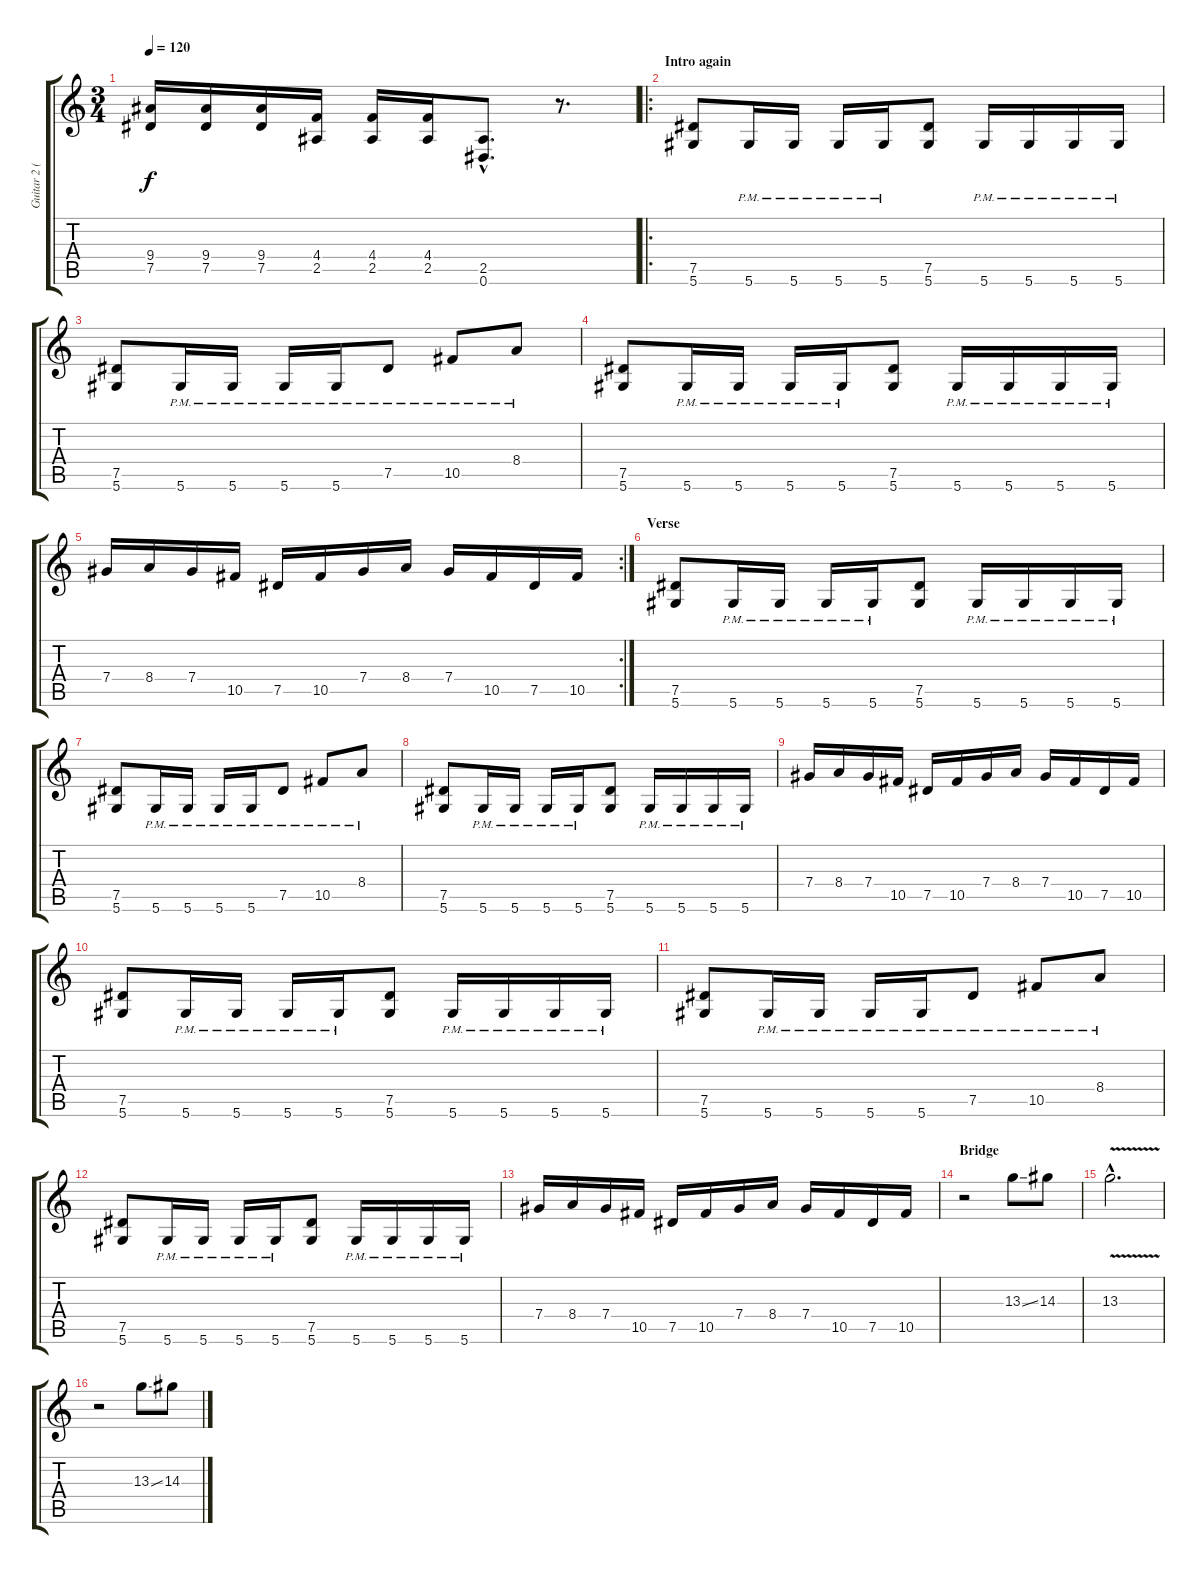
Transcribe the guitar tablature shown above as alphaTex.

\track ("Guitar 2 (Ville)" "Guitar 2 (") {instrument overdrivenguitar}
\staff {score tabs}
\tuning (Eb4 Bb3 Gb3 Db3 Ab2 Eb2) {hide}
\ts (3 4)
\tempo 120
\clef g2
\ks c
(9.4 7.5).16{dy f} (9.4 7.5).16 (9.4 7.5).16 (4.4 2.5).16 (4.4 2.5).16 (4.4 2.5).16 (2.5{hac} 0.6{hac}).8{d} r.8{d} |
\ro
\section ("" "Intro again")
(7.5 5.6).8 5.6{pm}.16 5.6{pm}.16 5.6{pm}.16 5.6{pm}.16 (7.5 5.6).8 5.6{pm}.16 5.6{pm}.16 5.6{pm}.16 5.6{pm}.16 |
(7.5 5.6).8 5.6{pm}.16 5.6{pm}.16 5.6{pm}.16 5.6{pm}.16 7.5{pm}.8 10.5{pm}.8 8.4{pm}.8 |
(7.5 5.6).8 5.6{pm}.16 5.6{pm}.16 5.6{pm}.16 5.6{pm}.16 (7.5 5.6).8 5.6{pm}.16 5.6{pm}.16 5.6{pm}.16 5.6{pm}.16 |
\rc 2
7.4.16 8.4.16 7.4.16 10.5.16 7.5.16 10.5.16 7.4.16 8.4.16 7.4.16 10.5.16 7.5.16 10.5.16 |
\section ("" "Verse")
(7.5 5.6).8 5.6{pm}.16 5.6{pm}.16 5.6{pm}.16 5.6{pm}.16 (7.5 5.6).8 5.6{pm}.16 5.6{pm}.16 5.6{pm}.16 5.6{pm}.16 |
(7.5 5.6).8 5.6{pm}.16 5.6{pm}.16 5.6{pm}.16 5.6{pm}.16 7.5{pm}.8 10.5{pm}.8 8.4{pm}.8 |
(7.5 5.6).8 5.6{pm}.16 5.6{pm}.16 5.6{pm}.16 5.6{pm}.16 (7.5 5.6).8 5.6{pm}.16 5.6{pm}.16 5.6{pm}.16 5.6{pm}.16 |
7.4.16 8.4.16 7.4.16 10.5.16 7.5.16 10.5.16 7.4.16 8.4.16 7.4.16 10.5.16 7.5.16 10.5.16 |
(7.5 5.6).8 5.6{pm}.16 5.6{pm}.16 5.6{pm}.16 5.6{pm}.16 (7.5 5.6).8 5.6{pm}.16 5.6{pm}.16 5.6{pm}.16 5.6{pm}.16 |
(7.5 5.6).8 5.6{pm}.16 5.6{pm}.16 5.6{pm}.16 5.6{pm}.16 7.5{pm}.8 10.5{pm}.8 8.4{pm}.8 |
(7.5 5.6).8 5.6{pm}.16 5.6{pm}.16 5.6{pm}.16 5.6{pm}.16 (7.5 5.6).8 5.6{pm}.16 5.6{pm}.16 5.6{pm}.16 5.6{pm}.16 |
7.4.16 8.4.16 7.4.16 10.5.16 7.5.16 10.5.16 7.4.16 8.4.16 7.4.16 10.5.16 7.5.16 10.5.16 |
\section ("" "Bridge")
r.2 13.3{ss}.8 14.3.8 |
13.3{v hac}.2{d} |
r.2 13.3{ss}.8 14.3.8
